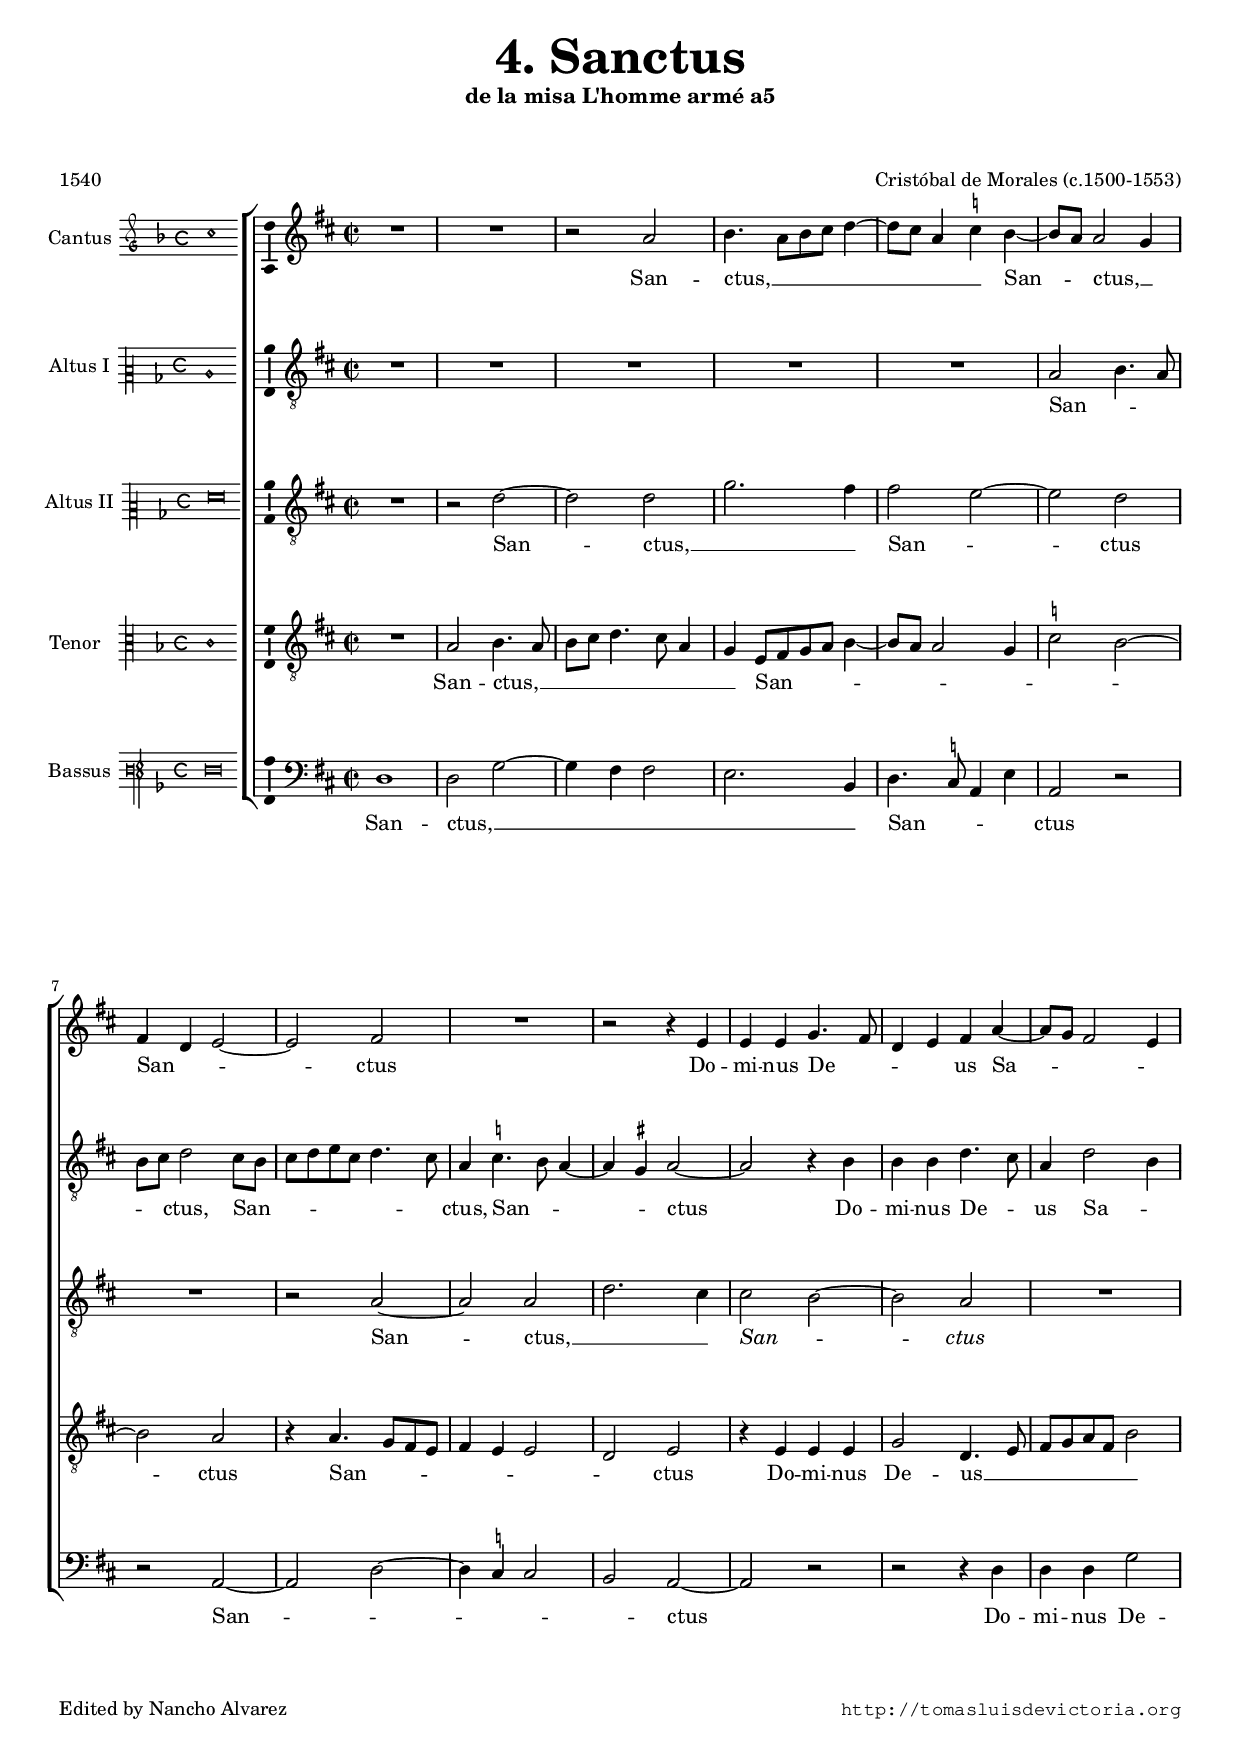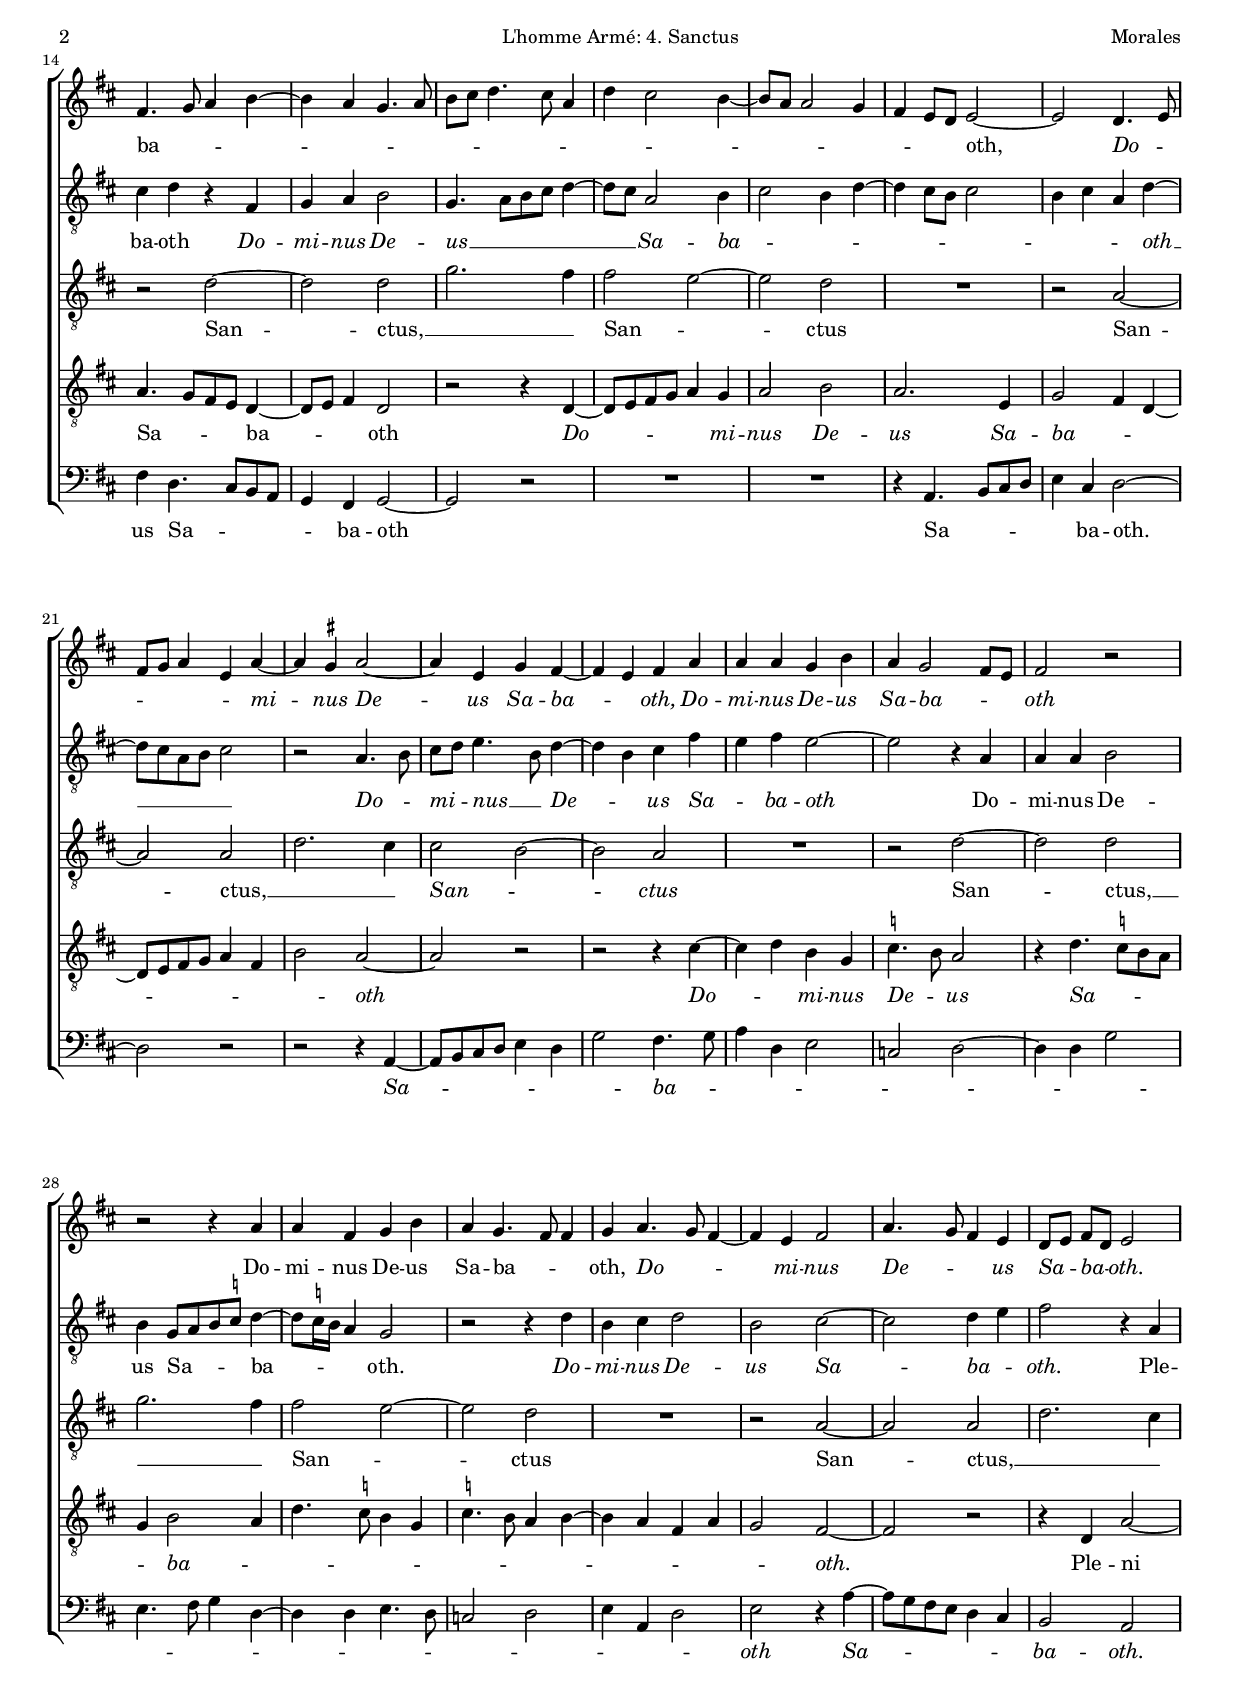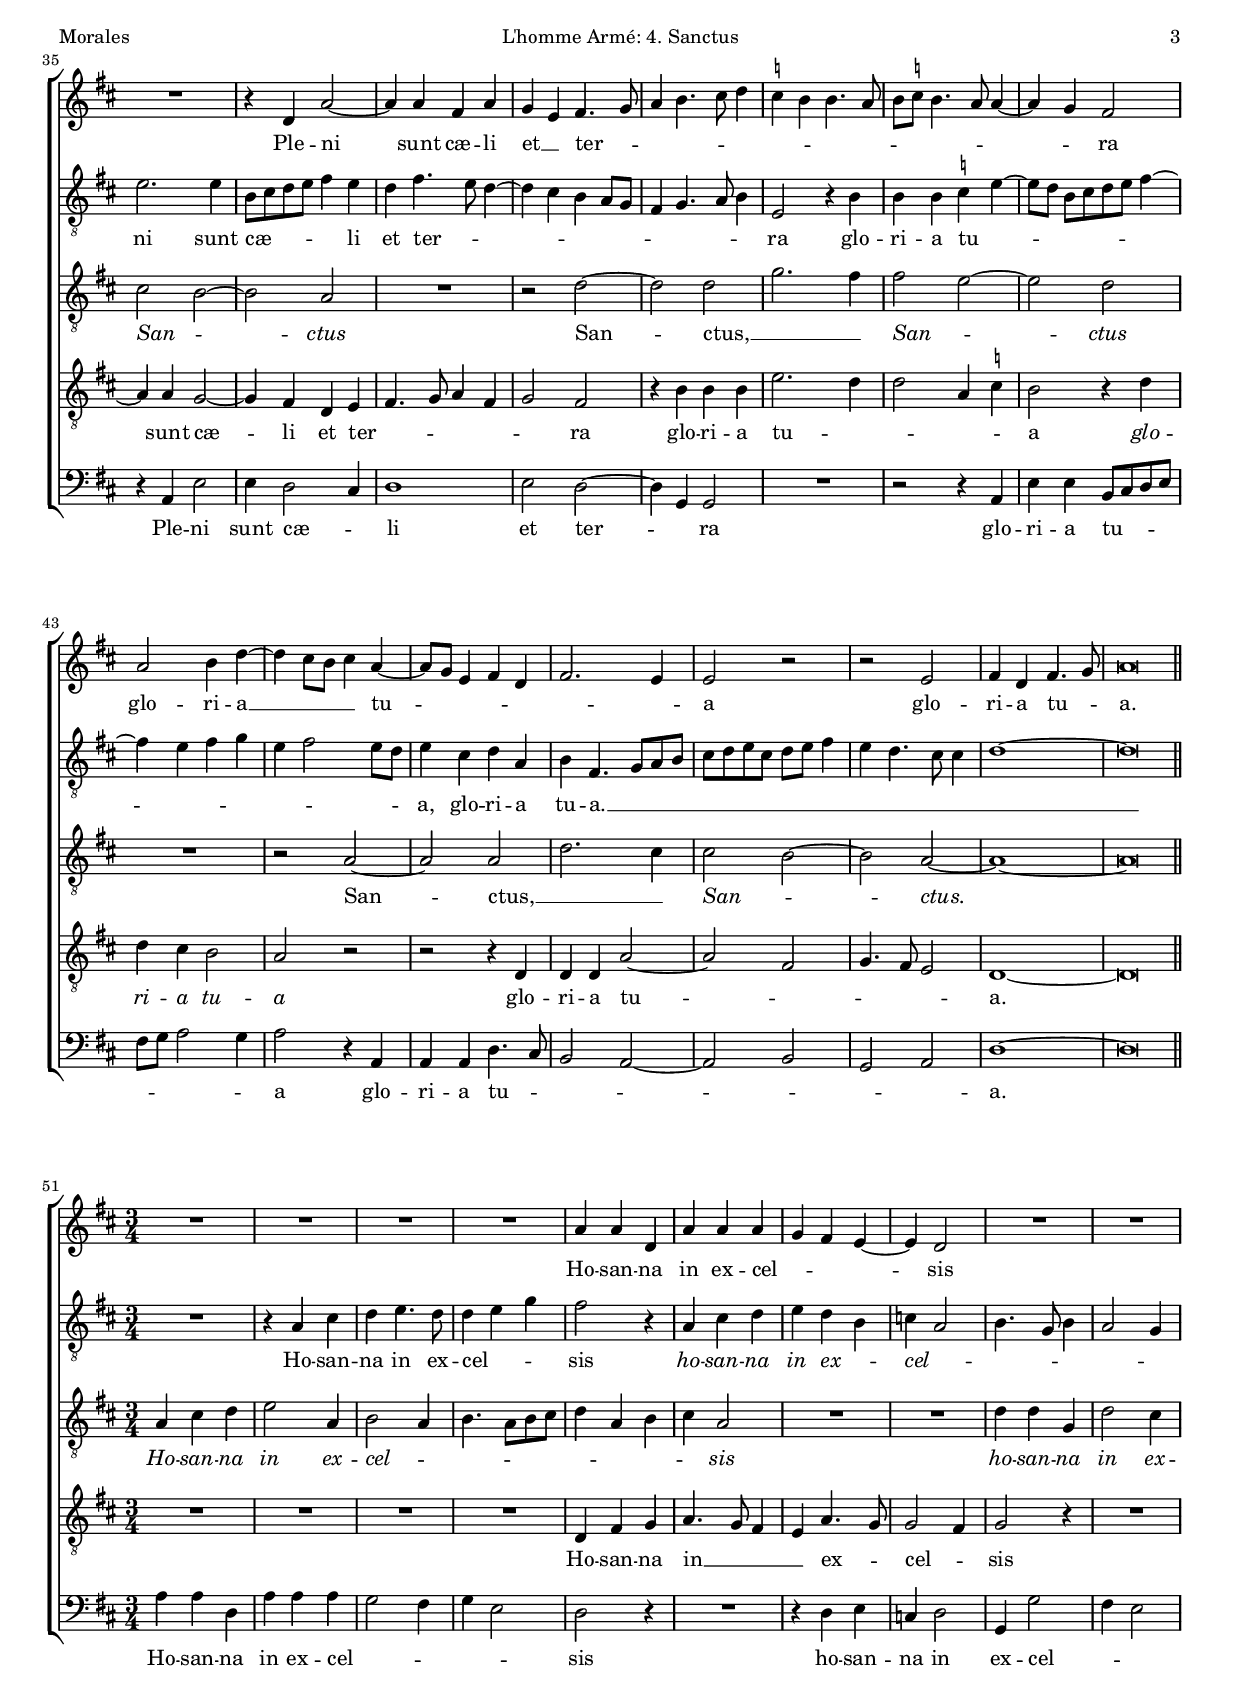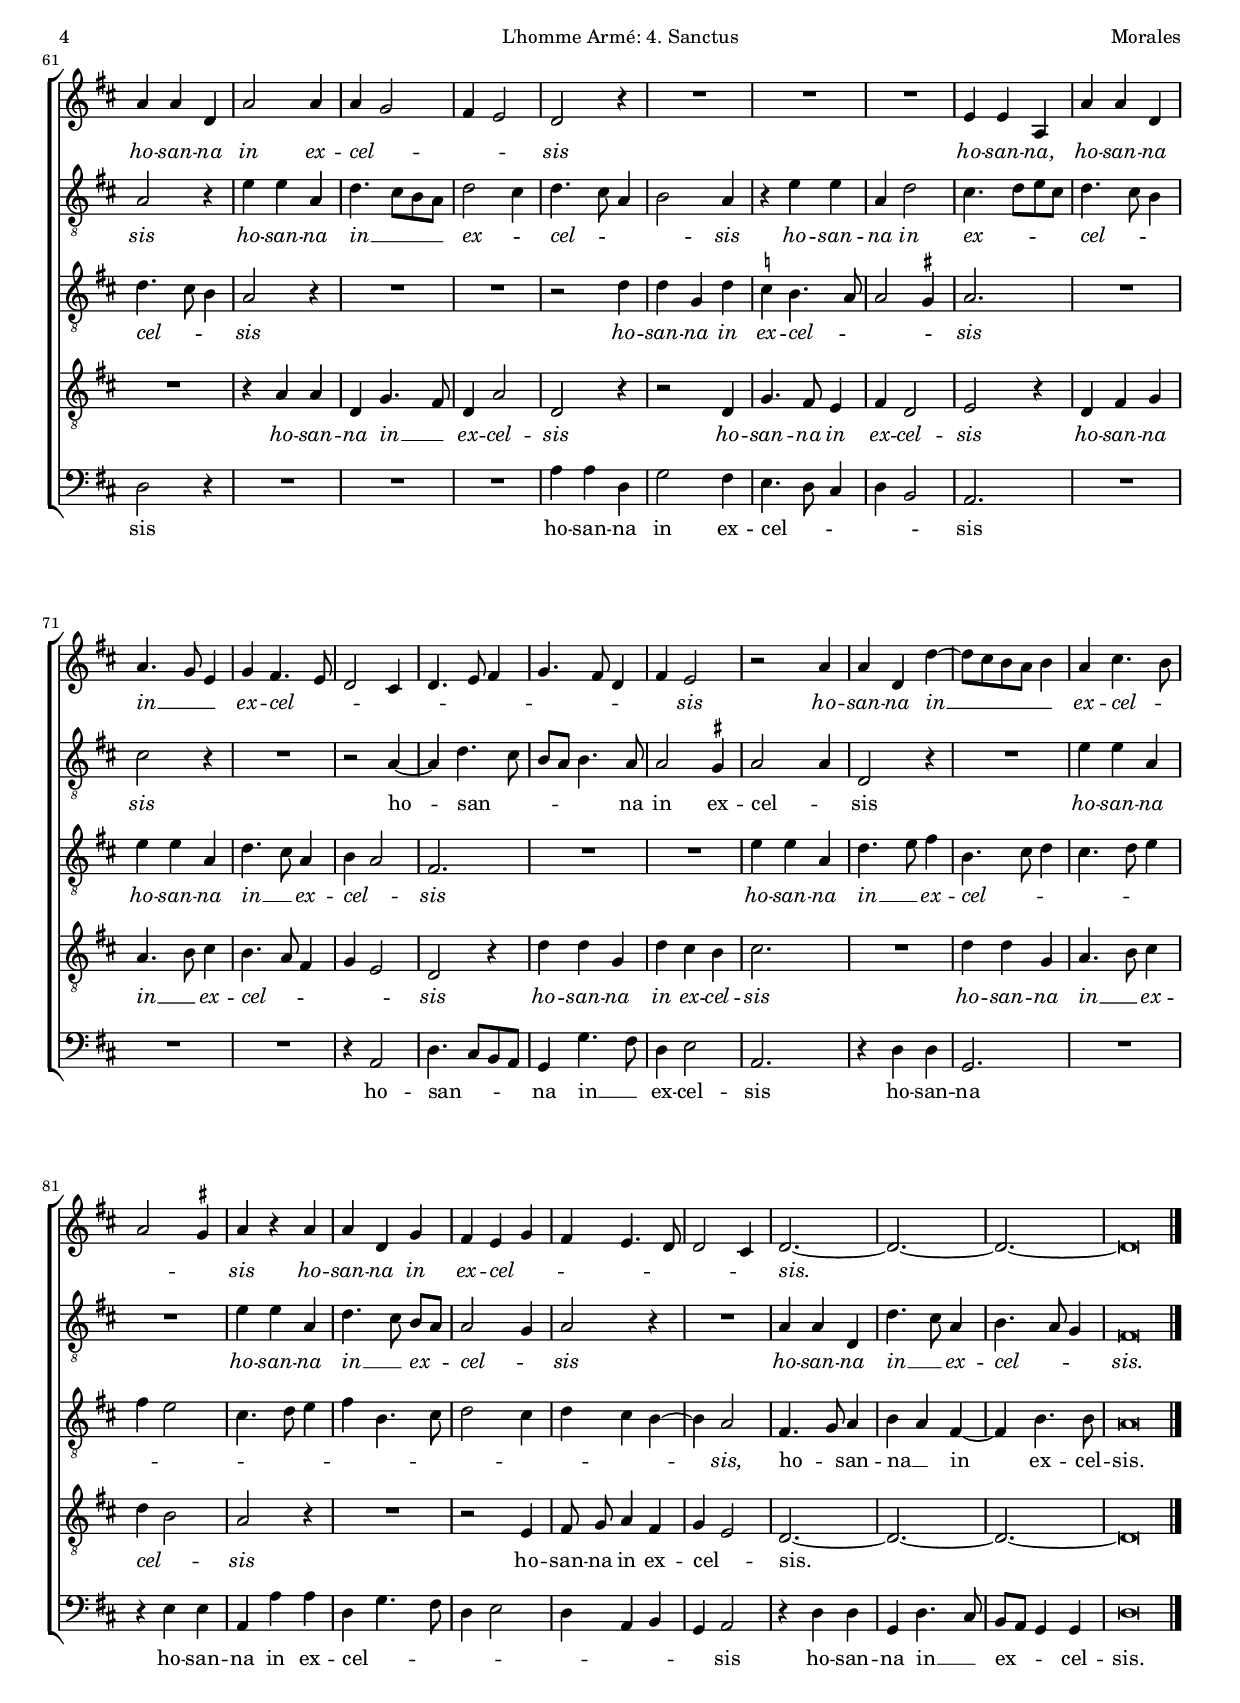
\version "2.18.2"

#(set-default-paper-size "a4")
#(set-global-staff-size 16.6)
#(ly:set-option 'point-and-click #f)
%mobile -s14.5 -i3.2

italicas=\override LyricText #'font-shape = #'italic
rectas=\override LyricText #'font-shape = #'upright
ss=\once \set suggestAccidentals = ##t
incipitwidth = 20

htitle="L'homme Armé: 4. Sanctus"
hcomposer="Morales"

\header {
	title=\markup{\fontsize #4 "4. Sanctus"}
	subtitle="de la misa L'homme armé a5"
	subsubtitle=\markup{\null \vspace #2 }
	composer="Cristóbal de Morales (c.1500-1553)"
        pdfauthor=\composer
	%opus="(-)"
	poet="1540" % Venecia 1540, Roma 1544, Lyon 1545, Venecia 1547, Venecia 1563
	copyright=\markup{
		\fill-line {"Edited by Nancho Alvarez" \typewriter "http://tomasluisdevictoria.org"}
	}
%	tagline=""
}




%%%%%%%%%%%%%%%%%%%%%%%%%%%%%%%%%%%%%%%%%%%%%%%%%%%%%%%%%%%%%%%%%%%%%%%%%%%%%5

global={\key f \major \time 2/2  \skip 1*50 \bar "||"
        \once \override Score.TimeSignature #'break-visibility = #'#(#f #t #t)
        \time 3/4 \break
	\skip 1*3/4*40 \bar "|."
}

cantus={
 	R1*4/4*2
	r2 c'' |
	d''4.  c''8[ d'' e''] f''4 ~ |
%5
	f''8 e'' c''4 \ss ees'' d'' ~ |
	d''8 c'' c''2 bes'4 |
	a' f' g'2 ~ |
	g' a' |
	R1*4/4 |
%10
	r2 r4 g' |
	g' g' bes'4. a'8 |
	f'4 g' a' c'' ~ |
	c''8 bes' a'2 g'4 |
	a'4. bes'8 c''4 d'' ~ |
%15
	d'' c'' bes'4. c''8 |
	d'' e'' f''4. e''8 c''4 |
	f'' e''2 d''4 ~ |
	d''8 c'' c''2 bes'4 |
	a' g'8 f' g'2 ~ |
%20
	g' f'4. g'8 |
	a' bes' c''4 g' c'' ~ |
	c'' \ss b' c''2 ~ |
	c''4 g' bes' a' ~ |
	a' g' a' c'' |
%25
	c'' c'' bes' d'' |
	c'' bes'2 a'8 g' |
	a'2 r |
	r r4 c'' |
	c'' a' bes' d'' |
%30
	c'' bes'4. a'8 a'4 |
	bes' c''4. bes'8 a'4 ~ |
	a' g' a'2 |
	c''4. bes'8 a'4 g' |
	 f'8[ g']  a'[ f'] g'2 |
%35
	R1*4/4 |
	r4 f' c''2 ~ |
	c''4 c'' a' c'' |
	bes' g' a'4. bes'8 |
	c''4 d''4. e''8 f''4 |
%40
	\ss ees'' d'' d''4. c''8 |
	d'' \ss ees'' d''4. c''8 c''4 ~ |
	c'' bes' a'2 |
	c'' d''4 f'' ~ |
	f'' e''8 d'' e''4 c'' ~ |
%45
	c''8 bes' g'4 a' f' |
	a'2. g'4 |
	g'2 r |
	r g' |
	a'4 f' a'4. bes'8 |
%50
	c''\breve*1/2 |
	\time 3/4 R1*3/4*4
%55
	c''4 c'' f' |
	c'' c'' c'' |
	bes' a' g' ~ |
	g' f'2 |
	R1*3/4*2
	c''4 c'' f' |
	c''2 c''4 |
	c'' bes'2 |
	a'4 g'2 |
%65
	f' r4 |
	R1*3/4*3
	g'4 g' c' |
%70
	c'' c'' f' |
	c''4. bes'8 g'4 |
	bes' a'4. g'8 |
	f'2 e'4 |
	f'4. g'8 a'4 |
%75
	bes'4. a'8 f'4 |
	a' g'2 |
	r c''4 |
	c'' f' f'' ~ |
	f''8 e'' d'' c'' d''4 |
%80
	c'' e''4. d''8 |
	c''2 \ss b'4 |
	c'' r c'' |
	c'' f' bes' |
	a' g' bes' |
%85
	a' g'4. f'8 |
	f'2 e'4 |
	f'2. ~ |
	f' ~ |
	f' ~ |
%90
	f'\breve*3/8 
}

altus={
	R1*4/4*5
	c'2 d'4. c'8 |
	d' e' f'2 e'8 d' |
	e' f' g' e' f'4. e'8 |
	c'4 \ss ees'4. d'8 c'4 ~ |
%10
	c' \ss b c'2 ~ |
	c' r4 d' |
	d' d' f'4. e'8 |
	c'4 f'2 d'4 |
	e' f' r a |
%15
	bes c' d'2 |
	bes4.  c'8[ d' e'] f'4 ~ |
	f'8 e' c'2 d'4 |
	e'2 d'4 f' ~ |
	f' e'8 d' e'2 |
%20
	d'4 e' c' f' ~ |
	f'8 e' c' d' e'2 |
	r c'4. d'8 |
	e' f' g'4. d'8 f'4 ~ |
	f' d' e' a' |
%25
	g' a' g'2 ~ |
	g' r4 c' |
	c' c' d'2 |
	d'4  bes8[ c' d' \ss ees'] f'4 ~ |
	f'8 \ss ees'16 d' c'4 bes2 |
%30
	r r4 f' |
	d' e' f'2 |
	d' e' ~ |
	e' f'4 g' |
	a'2 r4 c' |
%35
	g'2. g'4 |
	d'8 e' f' g' a'4 g' |
	f' a'4. g'8 f'4 ~ |
	f' e' d' c'8 bes |
	a4 bes4. c'8 d'4 |
%40
	g2 r4 d' |
	d' d' \ss ees' g' ~ |
	g'8[ f'] d'[ e' f' g'] a'4 ~ |
	a' g' a' bes' |
	g' a'2 g'8 f' |
%45
	g'4 e' f' c' |
	d' a4. bes8 c' d' |
	e' f' g' e' f' g' a'4 |
	g' f'4. e'8 e'4 |
	f'1 ~ |
%50
	f'\breve*1/2 |
	\time 3/4 R1*3/4 |
	r4 c' e' |
	f' g'4. f'8 |
	f'4 g' bes' |
%55
	a'2 r4 |
	c' e' f' |
	g' f' d' |
	ees' c'2 |
	d'4. bes8 d'4 |
%60
	c'2 bes4 |
	c'2 r4 |
	g' g' c' |
	f'4. e'8 d' c' |
	f'2 e'4 |
%65
	f'4. e'8 c'4 |
	d'2 c'4 |
	r g' g' |
	c' f'2 |
	e'4. f'8 g' e' |
%70
	f'4. e'8 d'4 |
	e'2 r4 |
	R1*3/4 |
	r2 c'4 ~ |
	c' f'4. e'8 |
%75
	d' c' d'4. c'8 |
	c'2 \ss b4 |
	c'2 c'4 |
	f2 r4 |
	R1*3/4 |
%80
	g'4 g' c' |
	R1*3/4 |
	g'4 g' c' |
	f'4. e'8 d'[ c'] |
	c'2 bes4 |
%85
	c'2 r4 |
	R1*3/4 |
	c'4 c' f |
	f'4. e'8 c'4 |
	d'4. c'8 bes4 |
%90
	a\breve*3/8
}

altusdos={
	R1*4/4 |
	r2 f' ~ |
	f' f' |
	bes'2. a'4 |
%5
	a'2 g' ~ |
	g' f' |
	R1*4/4 |
	r2 c' ~ |
	c' c' |
%10
	f'2. e'4 |
	e'2 d' ~ |
	d' c' |
	R1*4/4 |
	r2 f' ~ |
%15
	f' f' |
	bes'2. a'4 |
	a'2 g' ~ |
	g' f' |
	R1*4/4 |
%20
	r2 c' ~ |
	c' c' |
	f'2. e'4 |
	e'2 d' ~ |
	d' c' |
%25
	R1*4/4 |
	r2 f' ~ |
	f' f' |
	bes'2. a'4 |
	a'2 g' ~ |
%30
	g' f' |
	R1*4/4 |
	r2 c' ~ |
	c' c' |
	f'2. e'4 |
%35
	e'2 d' ~ |
	d' c' |
	R1*4/4 |
	r2 f' ~ |
	f' f' |
%40
	bes'2. a'4 |
	a'2 g' ~ |
	g' f' |
	R1*4/4 |
	r2 c' ~ |
%45
	c' c' |
	f'2. e'4 |
	e'2 d' ~ |
	d' c' ~ |
	c'1 ~ |
%50
	c'\breve*1/2 |
	\time 3/4 c'4 e' f' |
	g'2 c'4 |
	d'2 c'4 |
	d'4. c'8 d' e' |
%55
	f'4 c' d' |
	e' c'2 |
	R1*3/4*2
	f'4 f' bes |
%60
	f'2 e'4 |
	f'4. e'8 d'4 |
	c'2 r4 |
	R1*3/4*2
%65
	r2 f'4 |
	f' bes f' |
	\ss ees' d'4. c'8 |
	c'2 \ss b4 |
	c'2. |
%70
	R1*3/4 |
	g'4 g' c' |
	f'4. e'8 c'4 |
	d' c'2 |
	a2. |
%75
	R1*3/4*2
	g'4 g' c' |
	f'4. g'8 a'4 |
	d'4. e'8 f'4 |
%80
	e'4. f'8 g'4 |
	a' g'2 |
	e'4. f'8 g'4 |
	a' d'4. e'8 |
	f'2 e'4 |
%85
	f' e' d' ~ |
	d' c'2 |
	a4. bes8 c'4 |
	d' c' a ~ |
	a d'4. d'8 |
%90
	c'\breve*3/8
}

tenor={
	R1*4/4 |
	c'2 d'4. c'8 |
	d' e' f'4. e'8 c'4 |
	bes  g8[ a bes c'] d'4 ~ |
%5
	d'8 c' c'2 bes4 |
	\ss ees'2 d' ~ |
	d' c' |
	r4 c'4. bes8 a g |
	a4 g g2 |
%10
	f g |
	r4 g g g |
	bes2 f4. g8 |
	a bes c' a d'2 |
	c'4.  bes8[ a g] f4 ~ |
%15
	f8 g a4 f2 |
	r r4 f ~ |
	f8 g a bes c'4 bes |
	c'2 d' |
	c'2. g4 |
%20
	bes2 a4 f ~ |
	f8 g a bes c'4 a |
	d'2 c' ~ |
	c' r |
	r r4 e' ~ |
%25
	e' f' d' bes |
	\ss ees'4. d'8 c'2 |
	r4 f'4. \ss ees'8 d' c' |
	bes4 d'2 c'4 |
	f'4. \ss ees'8 d'4 bes |
%30
	\ss ees'4. d'8 c'4 d' ~ |
	d' c' a c' |
	bes2 a ~ |
	a r |
	r4 f c'2 ~ |
%35
	c'4 c' bes2 ~ |
	bes4 a f g |
	a4. bes8 c'4 a |
	bes2 a |
	r4 d' d' d' |
%40
	g'2. f'4 |
	f'2 c'4 \ss ees' |
	d'2 r4 f' |
	f' e' d'2 |
	c' r |
%45
	r r4 f |
	f f c'2 ~ |
	c' a |
	bes4. a8 g2 |
	f1 ~ |
%50
	f\breve*1/2 |
	\time 3/4 R1*3/4*4
%55
	f4 a bes |
	c'4. bes8 a4 |
	g c'4. bes8 |
	bes2 a4 |
	bes2 r4 |
%60
	R1*3/4*2
	r4 c' c' |
	f bes4. a8 |
	f4 c'2 |
%65
	f r4 |
	r2 f4 |
	bes4. a8 g4 |
	a f2 |
	g r4 |
%70
	f a bes |
	c'4. d'8 e'4 |
	d'4. c'8 a4 |
	bes g2 |
	f r4 |
%75
	f' f' bes |
	f' e' d' |
	e'2. |
	R1*3/4 |
	f'4 f' bes |
%80
	c'4. d'8 e'4 |
	f' d'2 |
	c' r4 |
	R1*3/4 |
	r2 g4 |
%85
	\set Staff.autoBeaming = ##f
	a8 bes c'4 a |
	bes g2 |
	f2. ~ |
	f ~ |
	f ~ |
%90
	f\breve*3/8
}

bassus={
	f1 |
	f2 bes ~ |
	bes4 a a2 |
	g2. d4 |
%5
	f4. \ss ees8 c4 g |
	c2 r |
	r c ~ |
	c f ~ |
	f4 \ss ees ees2 |
%10
	d c ~ |
	c r |
	r r4 f |
	f f bes2 |
	a4 f4. e8 d c |
%15
	bes,4 a, bes,2 ~ |
	bes, r |
	R1*4/4*2
	r4 c4. d8 e f |
%20
	g4 e f2 ~ |
	f r |
	r r4 c ~ |
	c8 d e f g4 f |
	bes2 a4. bes8 |
%25
	c'4 f g2 |
	ees f ~ |
	f4 f bes2 |
	g4. a8 bes4 f ~ |
	f f g4. f8 |
%30
	ees2 f |
	g4 c f2 |
	g r4 c' ~ |
	c'8 bes a g f4 e |
	d2 c |
%35
	r4 c g2 |
	g4 f2 e4 |
	f1 |
	g2 f ~ |
	f4 bes, bes,2 |
%40
	R1*4/4 |
	r2 r4 c |
	g g d8 e f g |
	a bes c'2 bes4 |
	c'2 r4 c |
%45
	c c f4. e8 |
	d2 c ~ |
	c d |
	bes, c |
	f1 ~ |
%50
	f\breve*1/2 |
	\time 3/4 c'4 c' f |
	c' c' c' |
	bes2 a4 |
	bes g2 |
%55
	f r4 |
	R1*3/4 |
	r4 f g |
	ees f2 |
	bes,4 bes2 |
%60
	a4 g2 |
	f r4 |
	R1*3/4*3
%65
	c'4 c' f |
	bes2 a4 |
	g4. f8 e4 |
	f d2 |
	c2. |
%70
	R1*3/4*3
	r4 c2 |
	f4. e8 d c |
%75
	bes,4 bes4. a8 |
	f4 g2 |
	c2. |
	r4 f f |
	bes,2. |
%80
	R1*3/4 |
	r4 g g |
	c c' c' |
	f bes4. a8 |
	f4 g2 |
%85
	f4 c d |
	bes, c2 |
	r4 f f |
	bes, f4. e8 |
	d c bes,4 bes, |
%90
	f\breve*3/8
}

textocantus=\lyricmode{
San -- ctus, __ _ _ _ _ _ _ _ _ 
San -- _ _ ctus, __ _
San -- _ _ _ ctus
Do -- mi -- nus De -- _ _ _ us 
Sa -- _ _ _ _ ba -- _ _ _ _ _ _ _ _ _ _ _ _ _ _ _ _ _ _ _ _ _ _ oth, _
\italicas
Do -- _ _ _ _ _ mi -- _ nus De -- _ us Sa -- ba -- _ _ oth,
Do -- mi -- nus De -- us Sa -- ba -- _ _ oth
\rectas
Do -- mi -- nus De -- us Sa -- ba -- _ _ oth,
\italicas
Do -- _ _ _ mi -- nus De -- _ _ us Sa -- _ ba -- _ oth.
\rectas
Ple -- ni _ sunt
cæ -- li et __ _ ter -- _ _ _ _ _ _ _ _ _ _ _ _ _ _ _ _ ra 
glo -- ri -- a __ _ _ _ _ tu -- _ _ _ _ _ _ _ a
glo -- ri -- a tu -- _ a.
Ho -- san -- na in ex -- cel -- _ _ _ _ sis
\italicas
ho -- san -- na in ex -- cel -- _ _ _ sis
ho -- san -- na,
ho -- san -- na in __ _ _ ex -- cel -- _ _ _ _ _ _ _ _ _ _ sis
ho -- san -- na in __ _ _ _ _ _ ex -- cel -- _ _ _ sis
\italicas
ho -- san -- na in ex -- cel -- _ _ _ _ _ _ sis. _ _ _ 
}

textoaltus=\lyricmode{
San -- _ _ _ _ ctus,
San -- _ _ _ _ _ _ _ ctus,
San -- _ _ _ _ ctus _
Do -- mi -- nus De -- _ us Sa -- _ ba -- oth
\italicas
Do -- mi -- nus De -- us __ _ _ _ _ _ _ Sa -- ba -- _ _ _ _ _ _ _ _ _ _ oth __ _ _ _ _ _ 
Do -- _ mi -- _ nus __ _ De -- _ _ us Sa -- _ ba -- oth _
\rectas
Do -- mi -- nus De -- us Sa -- _ _ _ ba -- _ _ _ _ oth.
\italicas
Do -- mi -- nus De -- us Sa -- _ ba -- _ oth.
\rectas
Ple -- ni sunt cæ -- _ _ _ _ li et ter -- _ _ _ _ _ _ _ _ _ _ _ ra
glo -- ri -- a tu -- _ _ _ _ _ _ _ _ _ _ _ _ _ _ _ _ a, 
glo -- ri -- a tu -- a. __ _ _ _ _ _ _ _ _ _ _ _ _ _ _ _ _ 
Ho -- san -- na in ex -- cel -- _ _ sis
\italicas
ho -- san -- na in ex -- _ cel -- _ _ _ _ _ _ sis
ho -- san -- na in __ _ _ _ ex -- _ cel -- _ _ _ sis
ho -- san -- na in ex -- _ _ _ cel -- _ _ sis
\rectas
ho -- _ san -- _ _ _ _ na in ex -- cel -- _ sis
\italicas
ho -- san -- na
ho -- san -- na in __ _ ex -- _ cel -- _ sis
ho -- san -- na in __ _ ex -- cel -- _ _ sis.
}

textoaltusdos=\lyricmode{
San -- _ ctus, __ _ _ San -- _ _ ctus
San -- _ ctus, __ _ _ 
\italicas
San -- _ _ ctus
\rectas
San -- _ ctus, __ _ _ 
San -- _ _ ctus
San -- _ ctus, __ _ _ 
\italicas
San -- _ _ ctus
\rectas
San -- _ ctus, __ _ _ 
San -- _ _ ctus
San -- _ ctus, __ _ _ 
\italicas
San -- _ _ ctus
\rectas
San -- _ ctus, __ _ _ 
\italicas
San -- _ _ ctus
\rectas
San -- _ ctus, __ _ _ 
\italicas
San -- _ _ ctus. _ _ 
Ho -- san -- na in ex -- cel -- _ _ _ _ _ _ _ _ _ sis
\italicas
ho -- san -- na in ex -- cel -- _ _ sis
ho -- san -- na in ex -- cel -- _ _ _ sis
ho -- san -- na in __ _ ex -- cel -- _ sis
ho -- san -- na in __ _ ex -- cel -- _ _ _ _ _ _ _ _ _ _ _ _ _ _ _ _ _ _ _ sis,
\rectas
ho -- _ san -- na __ _ in _ ex -- cel -- sis.
}

textotenor=\lyricmode{
San -- ctus, __ _ _ _ _ _ _ _ 
San -- _ _ _ _ _ _ _ _ _ _ _ ctus
San -- _ _ _ _ _ _ _ ctus
Do -- mi -- nus De -- us __ _ _ _ _ _ _ Sa -- _ _ _ ba -- _ _ _ oth
\italicas
Do -- _ _ _ _ _ mi -- nus De -- us Sa -- ba -- _ _ _ _ _ _ _ _ _ oth _
Do -- _ _ mi -- nus De -- _ us
Sa -- _ _ _ _ ba -- _ _ _ _ _ _ _ _ _ _ _ _ _ _ oth. _
\rectas
Ple -- ni _ sunt cæ -- _ li et ter -- _ _ _ _ _ ra
glo -- ri -- a tu -- _ _ _ _ a
\italicas
glo -- ri -- a tu -- a
\rectas
glo -- ri -- a tu -- _ _ _ _ _ a. _
Ho -- san -- na in __ _ _ _ ex -- _ cel -- _ sis
\italicas
ho -- san -- na in __ _ ex -- cel -- sis
ho -- san -- na in ex -- cel -- sis
ho -- san -- na in __ _ ex -- cel -- _ _ _ _ sis
ho -- san -- na in ex -- cel -- sis
ho -- san -- na in __ _ ex -- cel -- _ sis
\rectas
ho -- san -- na in ex -- cel -- _ sis. _ _ _ 
}

textobassus=\lyricmode{
San -- ctus, __ _ _ _ _ _ _ 
San -- _ _ _ ctus
San -- _ _ _ _ _ _ ctus _
Do -- mi -- nus De -- us Sa -- _ _ _ _ ba -- oth _
Sa -- _ _ _ _ ba -- oth. _
\italicas
Sa -- _ _ _ _ _ _ _ ba -- _ _ _ _ _ _ _ _ _ _ _ _ _ _ _ _ _ _ _ _ _ _ oth
Sa -- _ _ _ _ _ _ ba -- oth.
\rectas
Ple -- ni sunt cæ -- _ li et ter -- _ _ ra
glo -- ri -- a tu -- _ _ _ _ _ _ _ a
glo -- ri -- a tu -- _ _ _ _ _ _ _ a. _
Ho -- san -- na in ex -- cel -- _ _ _ _ sis
ho -- san -- na in ex -- cel -- _ _ sis
ho -- san -- na in ex -- cel -- _ _ _ _ sis
ho -- san -- _ _ _ na in __ _ ex -- cel -- sis
ho -- san -- na
ho -- san -- na in ex -- cel -- _ _ _ _ _ _ _ _ sis
\rectas
ho -- san -- na in __ _ ex -- _ _ cel -- sis.
}


incipitcantus=\markup{
	\score{
		{ 
		\set Staff.instrumentName="Cantus "
		\override NoteHead   #'style = #'neomensural
		\override Rest #'style = #'neomensural
		\override Staff.TimeSignature #'style = #'neomensural
		\cadenzaOn 
		\clef "petrucci-g"
		\key f \major
		\time 4/4
		c''1
		} 
	\layout {
		\context {\Voice
			\remove Ligature_bracket_engraver
			\consists Mensural_ligature_engraver
		}
		line-width=\incipitwidth
		indent = 0
	}
	}
}


incipitaltus=\markup{
	\score{
		{ 
		\set Staff.instrumentName="Altus I "
		\override NoteHead   #'style = #'neomensural 
		\override Rest #'style = #'neomensural
		\override Staff.TimeSignature #'style = #'neomensural
		\cadenzaOn 
		\clef "petrucci-c2"
		\key f \major
		\time 4/4
		c'1
		} 
	\layout {
		\context {\Voice
			\remove Ligature_bracket_engraver
			\consists Mensural_ligature_engraver
		}
		line-width=\incipitwidth
		indent = 0
	}
	}
}


incipitaltusdos=\markup{
	\score{
		{ 
		\set Staff.instrumentName="Altus II "
		\override NoteHead   #'style = #'neomensural 
		\override Rest #'style = #'neomensural
		\override Staff.TimeSignature #'style = #'neomensural
		\cadenzaOn 
		\clef "petrucci-c2"
		\key f \major
		\time 4/4
		f'\breve
		} 
	\layout {
		\context {\Voice
			\remove Ligature_bracket_engraver
			\consists Mensural_ligature_engraver
		}
		line-width=\incipitwidth
		indent=0
	}
	}
}


incipittenor=\markup{
	\score{
		{ 
		\set Staff.instrumentName="Tenor   "
		\override NoteHead   #'style = #'neomensural 
		\override Rest #'style = #'neomensural
		\override Staff.TimeSignature #'style = #'neomensural
		\cadenzaOn 
		\clef "petrucci-c3"
		\key f \major
		\time 4/4
		c'1
		} 
	\layout {
		\context {\Voice
			\remove Ligature_bracket_engraver
			\consists Mensural_ligature_engraver
		}
		line-width=\incipitwidth
		indent=0
	}
	}
}


incipitbassus=\markup{
	\score{
		{ 
		\set Staff.instrumentName="Bassus "
		\override NoteHead   #'style = #'neomensural 
		\override Rest #'style = #'neomensural
		\override Staff.TimeSignature #'style = #'neomensural
		\cadenzaOn 
		\clef "petrucci-f3"
		\key f \major
		\time 4/4
		f\breve
		} 
	\layout {
		\context {\Voice
			\remove Ligature_bracket_engraver
			\consists Mensural_ligature_engraver
		}
		line-width=\incipitwidth
		indent = 0
	}
	}
}





\score {\transpose c' a{
\new ChoirStaff<<

	\new Staff <<\global
	\new Voice="v1" {
		\set Staff.instrumentName=\incipitcantus
		\clef "treble"
		\cantus }
	\new Lyrics \lyricsto "v1" {\textocantus }
	>>

	
	\new Staff << \global
	\new Voice="v2" {
		\set Staff.instrumentName=\incipitaltus
		\clef "G_8" 
		\altus}
	\new Lyrics \lyricsto "v2" {\textoaltus }
	>>

	
	\new Staff <<\global
	\new Voice="v3" {
		\set Staff.instrumentName=\incipitaltusdos
		\clef "G_8"
		\altusdos }
	\new Lyrics \lyricsto "v3" {\textoaltusdos }
	>>
	
	
	\new Staff <<\global
	\new Voice="v5" {
		\set Staff.instrumentName=\incipittenor
		\clef "G_8"
		\tenor }
	\new Lyrics \lyricsto "v5" {\textotenor }
	>>
	
	\new Staff <<\global
	\new Voice="v4" {
		\set Staff.instrumentName=\incipitbassus
		\clef "bass" 
		\bassus }
	\new Lyrics \lyricsto "v4" {\textobassus }
	>>
	
>>

	}%transpose

\layout{ 
	\context {\Lyrics 
		\override VerticalAxisGroup.staff-affinity = #UP
		\override VerticalAxisGroup.nonstaff-relatedstaff-spacing =
			#'((basic-distance . 0) (minimum-distance . 0) (padding . 1))
		%\override LyricText.font-size = #1.2
		\override LyricHyphen.minimum-distance = #0.5
	}
	\context {\Score 
		tempoHideNote = ##t
		\override BarNumber.padding = #2 
	}
	\context {\Voice 
		melismaBusyProperties = #'()
		%autoBeaming = ##f
	}
	\context {\Staff 
                %\RemoveEmptyStaves
                %\override VerticalAxisGroup.remove-first = ##t
		\override VerticalAxisGroup.staff-staff-spacing =
			#'((basic-distance . 11) (minimum-distance . 0) (padding . 1))
		\consists Ambitus_engraver 
		\override LigatureBracket.padding = #1
	}
}

%\midi { \mtempo }

}


\paper{
	evenHeaderMarkup=\markup  \fill-line { \fromproperty #'page:page-number-string \htitle \hcomposer }
	oddHeaderMarkup= \markup  \fill-line { \on-the-fly #not-first-page \hcomposer \on-the-fly #not-first-page \htitle \on-the-fly #not-first-page \fromproperty #'page:page-number-string }
	%system-count=20
	%page-count = 8
	ragged-last-bottom = ##f
	indent=3.3\cm
	system-system-spacing =
	#'((basic-distance . 20) (minimum-distance . 0) (padding . 5))
	top-system-spacing = % header
	#'((basic-distance . 8) (minimum-distance . 0) (padding . 0))
	last-bottom-spacing = % footer
	#'((basic-distance . 12) (minimum-distance . 0) (padding . 0))

}

